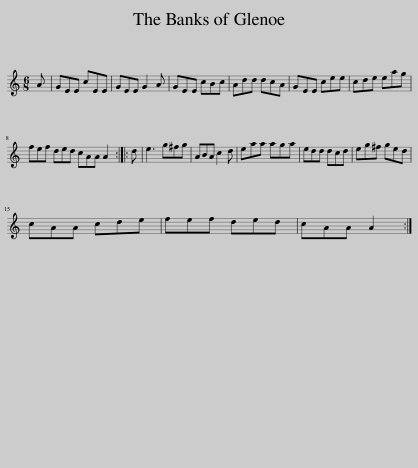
X:1
L:1/8
M:6/8
I:linebreak $
K:C
V:1 treble
V:1
 A | GEE cEE | GEE G2 A | GEE cBc | Add dcA | %5
 GEE cee | cde eag |$ fef ded cAA A2 :: d | e3 g^fg | %10
 ABA c2 d | eaa aga | edd dcd | eg^f ged |$ cAA cde | %15
 fef ded | cAA A2 :| %17
